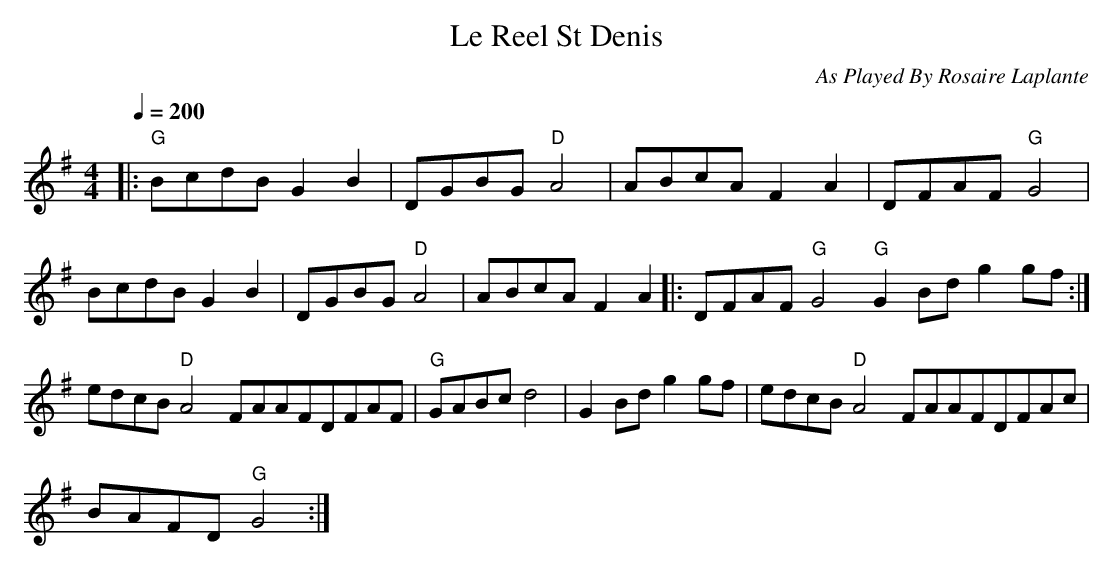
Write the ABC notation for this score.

X:1
T: Le Reel St Denis
C: As Played By Rosaire Laplante
L: 1/8
Q: 1/4=200
M: 4/4
K: G
|:"G"BcdB G2B2 |DGBG "D"A4 |ABcA F2A2 |DFAF "G"G4 |
BcdB G2B2 |DGBG "D"A4 |ABcA F2A2 |:DFAF "G"G4 "G"G2Bdg2gf:|
edcB "D"A4 FAAFDFAF|"G"GABc d4 |G2Bd g2gf |edcB "D"A4 FAAFDFAc|
BAFD "G"G4 :|
